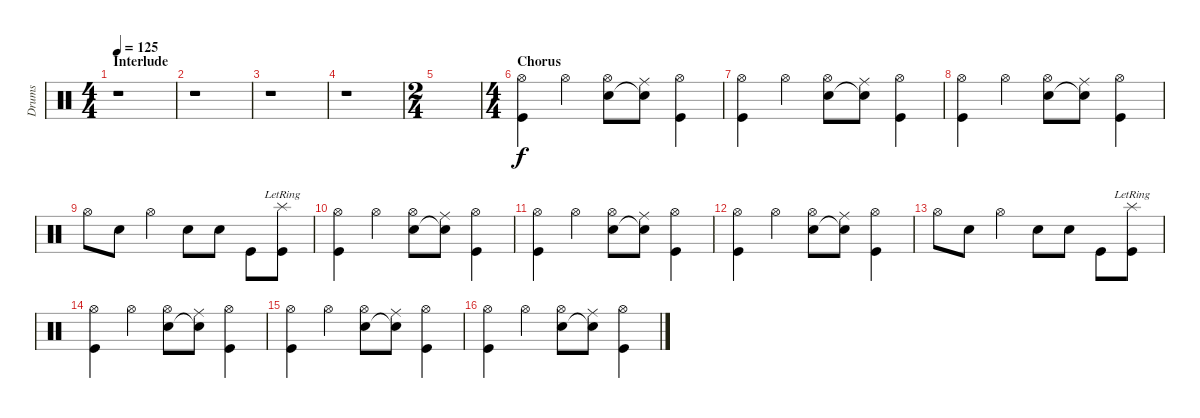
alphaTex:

\track ("Drums" "Drums") {instrument percussion}
\staff {score}
\articulation defaults
\ts (4 4)
\section ("" "Interlude")
\tempo 125
\clef neutral
\ks c
r.1{dy f} |
r.1 |
r.1 |
r.1 |
\ts (2 4)
|
\ts (4 4)
\section ("" "Chorus")
("Kick (hit)" "Hi-Hat (open)").4 "Hi-Hat (open)".4 ("Electric Snare (hit)" "Hi-Hat (open)").8 ("Snare (hit)"{t} "Ride (middle)").8 ("Kick (hit)" "Hi-Hat (open)").4 |
("Kick (hit)" "Hi-Hat (open)").4 "Hi-Hat (open)".4 ("Electric Snare (hit)" "Hi-Hat (open)").8 ("Snare (hit)"{t} "Ride (middle)").8 ("Kick (hit)" "Hi-Hat (open)").4 |
("Kick (hit)" "Hi-Hat (open)").4 "Hi-Hat (open)".4 ("Electric Snare (hit)" "Hi-Hat (open)").8 ("Snare (hit)"{t} "Ride (middle)").8 ("Kick (hit)" "Hi-Hat (open)").4 |
"Hi-Hat (open)".8 "Electric Snare (hit)".8 "Hi-Hat (open)".4 "Electric Snare (hit)".8 "Electric Snare (hit)".8 "Kick (hit)".8 ("Kick (hit)" "Splash (hit)"{lr}).8 |
("Kick (hit)" "Hi-Hat (open)").4 "Hi-Hat (open)".4 ("Electric Snare (hit)" "Hi-Hat (open)").8 ("Snare (hit)"{t} "Ride (middle)").8 ("Kick (hit)" "Hi-Hat (open)").4 |
("Kick (hit)" "Hi-Hat (open)").4 "Hi-Hat (open)".4 ("Electric Snare (hit)" "Hi-Hat (open)").8 ("Snare (hit)"{t} "Ride (middle)").8 ("Kick (hit)" "Hi-Hat (open)").4 |
("Kick (hit)" "Hi-Hat (open)").4 "Hi-Hat (open)".4 ("Electric Snare (hit)" "Hi-Hat (open)").8 ("Snare (hit)"{t} "Ride (middle)").8 ("Kick (hit)" "Hi-Hat (open)").4 |
"Hi-Hat (open)".8 "Electric Snare (hit)".8 "Hi-Hat (open)".4 "Electric Snare (hit)".8 "Electric Snare (hit)".8 "Kick (hit)".8 ("Kick (hit)" "Splash (hit)"{lr}).8 |
("Kick (hit)" "Hi-Hat (open)").4 "Hi-Hat (open)".4 ("Electric Snare (hit)" "Hi-Hat (open)").8 ("Snare (hit)"{t} "Ride (middle)").8 ("Kick (hit)" "Hi-Hat (open)").4 |
("Kick (hit)" "Hi-Hat (open)").4 "Hi-Hat (open)".4 ("Electric Snare (hit)" "Hi-Hat (open)").8 ("Snare (hit)"{t} "Ride (middle)").8 ("Kick (hit)" "Hi-Hat (open)").4 |
("Kick (hit)" "Hi-Hat (open)").4 "Hi-Hat (open)".4 ("Electric Snare (hit)" "Hi-Hat (open)").8 ("Snare (hit)"{t} "Ride (middle)").8 ("Kick (hit)" "Hi-Hat (open)").4
